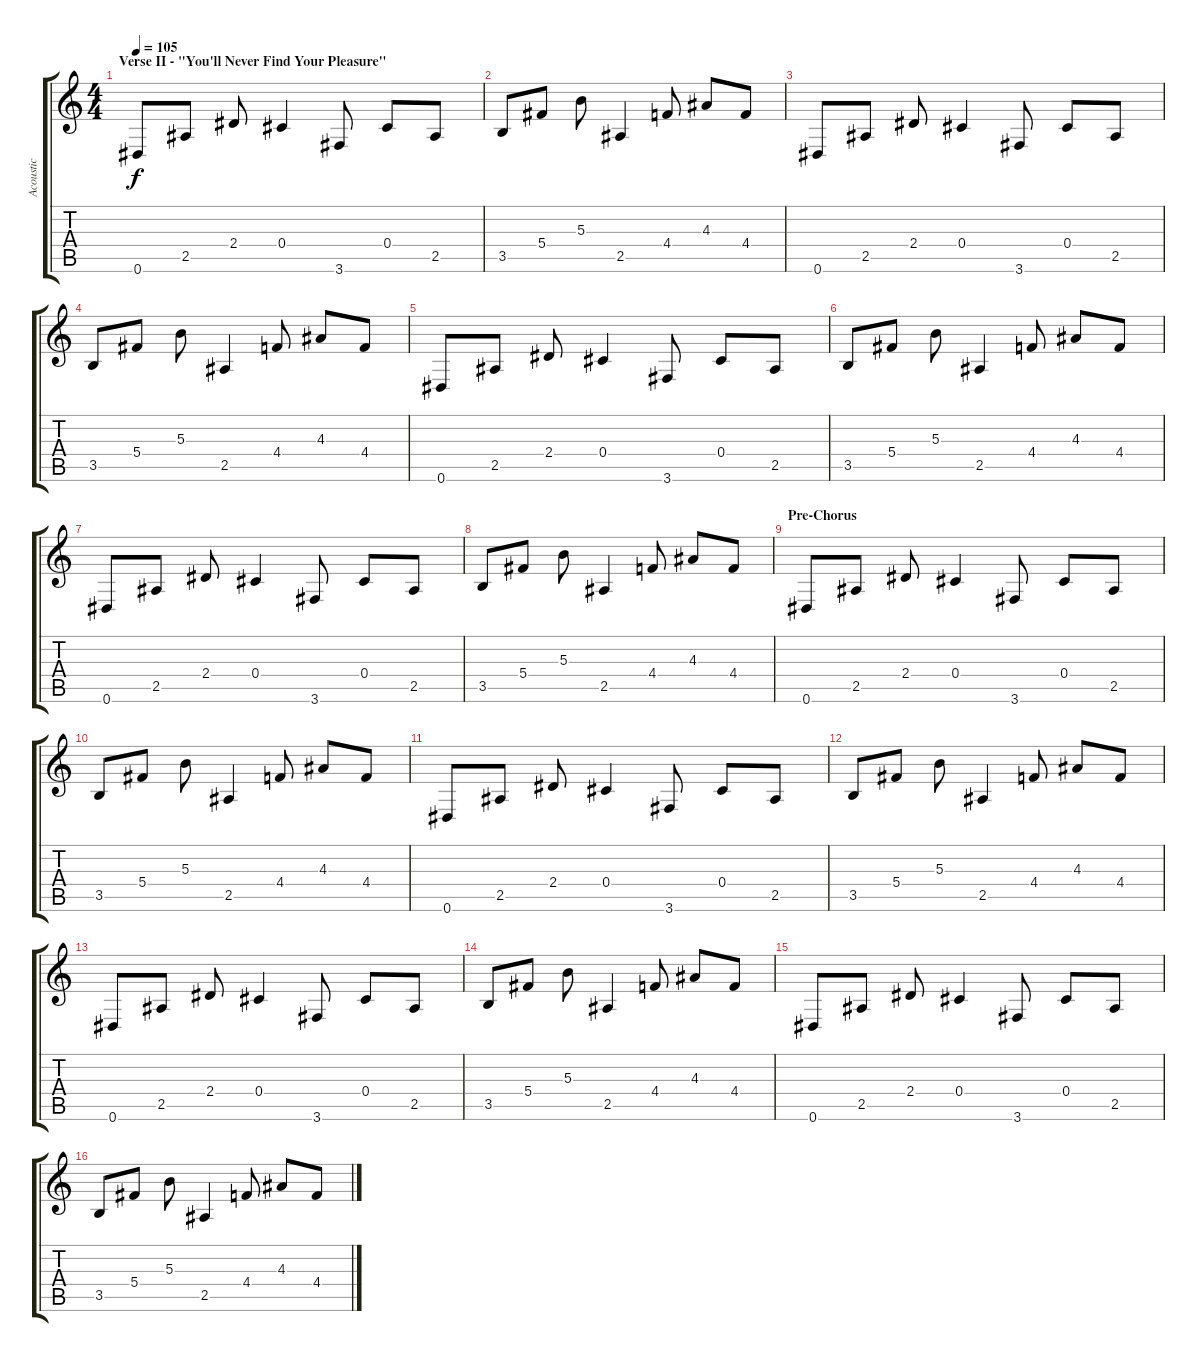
\track ("Acoustic" "Acoustic") {instrument acousticguitarsteel}
\staff {score tabs}
\tuning (Eb4 Bb3 Gb3 Db3 Ab2 Eb2) {hide}
\ts (4 4)
\section ("" "Verse II - \"You'll Never Find Your Pleasure\"")
\tempo 105
\clef g2
\ks c
0.6.8{dy f} 2.5.8 2.4.8 0.4.4 3.6.8 0.4.8 2.5.8 |
3.5.8 5.4.8 5.3.8 2.5.4 4.4.8 4.3.8 4.4.8 |
0.6.8 2.5.8 2.4.8 0.4.4 3.6.8 0.4.8 2.5.8 |
3.5.8 5.4.8 5.3.8 2.5.4 4.4.8 4.3.8 4.4.8 |
0.6.8 2.5.8 2.4.8 0.4.4 3.6.8 0.4.8 2.5.8 |
3.5.8 5.4.8 5.3.8 2.5.4 4.4.8 4.3.8 4.4.8 |
0.6.8 2.5.8 2.4.8 0.4.4 3.6.8 0.4.8 2.5.8 |
3.5.8 5.4.8 5.3.8 2.5.4 4.4.8 4.3.8 4.4.8 |
\section ("" "Pre-Chorus")
0.6.8 2.5.8 2.4.8 0.4.4 3.6.8 0.4.8 2.5.8 |
3.5.8 5.4.8 5.3.8 2.5.4 4.4.8 4.3.8 4.4.8 |
0.6.8 2.5.8 2.4.8 0.4.4 3.6.8 0.4.8 2.5.8 |
3.5.8 5.4.8 5.3.8 2.5.4 4.4.8 4.3.8 4.4.8 |
0.6.8 2.5.8 2.4.8 0.4.4 3.6.8 0.4.8 2.5.8 |
3.5.8 5.4.8 5.3.8 2.5.4 4.4.8 4.3.8 4.4.8 |
0.6.8 2.5.8 2.4.8 0.4.4 3.6.8 0.4.8 2.5.8 |
3.5.8 5.4.8 5.3.8 2.5.4 4.4.8 4.3.8 4.4.8
